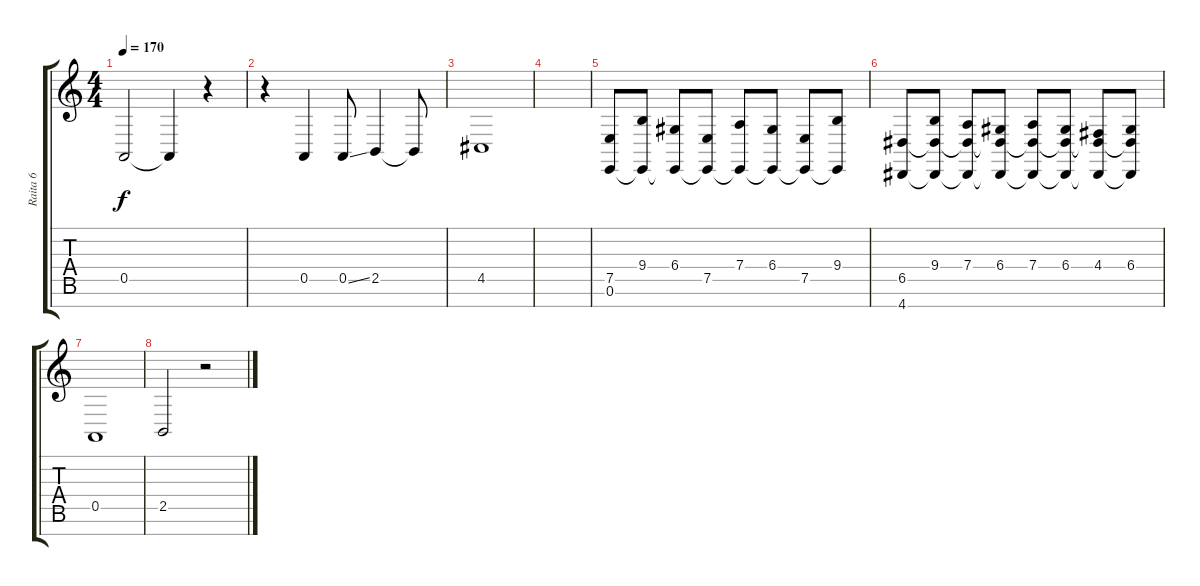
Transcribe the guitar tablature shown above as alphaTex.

\track ("Raita 6" "Raita 6") {instrument brasssection}
\staff {score tabs}
\tuning (E4 B3 G3 D3 A2 E2 B1) {hide}
\ts (4 4)
\tempo 170
\clef g2
\ks c
0.5.2{dy f} 0.5{t}.4 r.4 |
r.4 0.5.4 0.5{ss}.8 2.5.4 2.5{t}.8 |
4.5.1 |
|
(7.5 0.6).8 (9.4 0.6{t}).8 (6.4 0.6{t}).8 (7.5 0.6{t}).8 (7.4 0.6{t}).8 (6.4 0.6{t}).8 (7.5 0.6{t}).8 (9.4 0.6{t}).8 |
(6.5 4.7).8 (9.4 6.5{t} 4.7{t}).8 (7.4 6.5{t} 4.7{t}).8 (6.4 6.5{t} 4.7{t}).8 (7.4 6.5{t} 4.7{t}).8 (6.4 6.5{t} 4.7{t}).8 (4.4 6.5{t} 4.7{t}).8 (6.4 6.5{t} 4.7{t}).8 |
0.5.1 |
2.5.2 r.2
